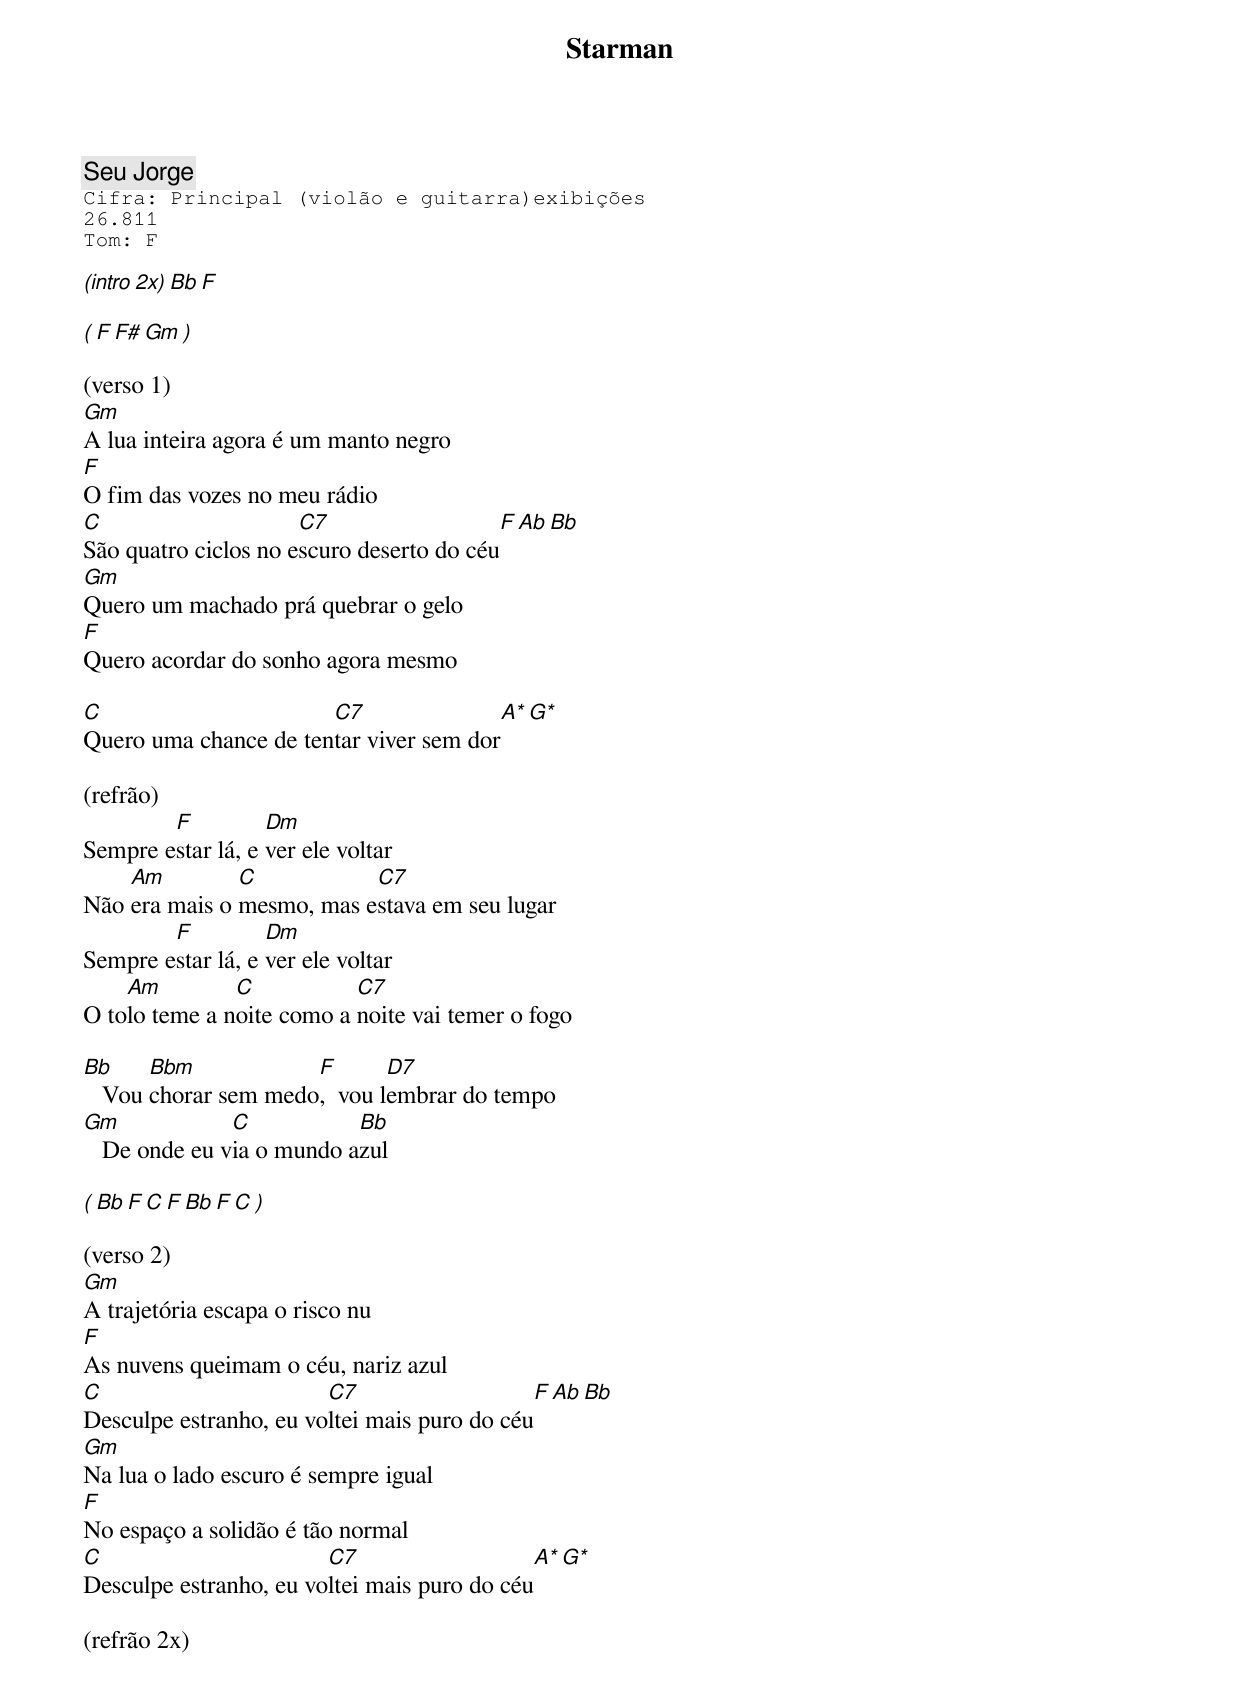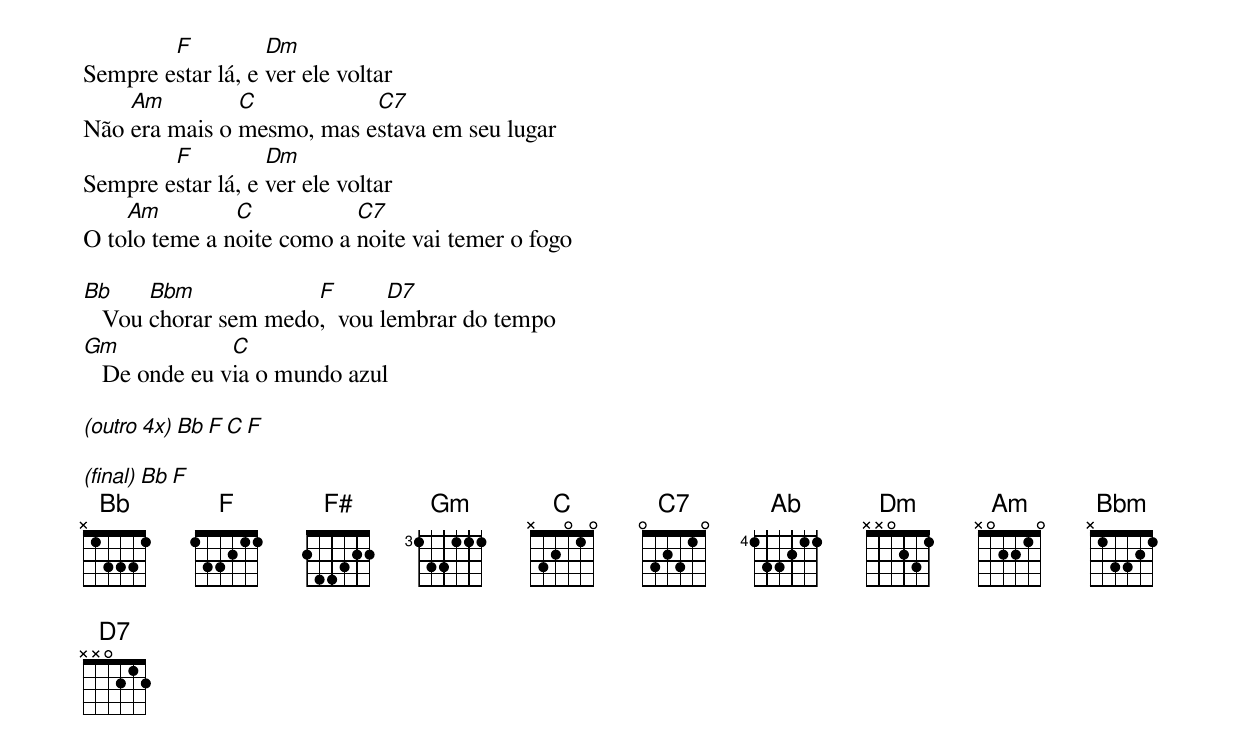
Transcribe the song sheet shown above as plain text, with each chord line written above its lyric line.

Starman

Seu Jorge
Cifra: Principal (violão e guitarra)exibições
26.811
Tom: F

(intro 2x) Bb  F

( F F# Gm )

(verso 1)
Gm
A lua inteira agora é um manto negro
F
O fim das vozes no meu rádio
C                     C7                    F Ab Bb
São quatro ciclos no escuro deserto do céu
Gm
Quero um machado prá quebrar o gelo
F
Quero acordar do sonho agora mesmo

C                      C7                 A* G*
Quero uma chance de tentar viver sem dor

(refrão)
        F          Dm
Sempre estar lá, e ver ele voltar
    Am         C           C7
Não era mais o mesmo, mas estava em seu lugar
        F          Dm
Sempre estar lá, e ver ele voltar
    Am         C           C7
O tolo teme a noite como a noite vai temer o fogo

Bb     Bbm            F       D7
   Vou chorar sem medo,  vou lembrar do tempo
Gm             C           Bb
   De onde eu via o mundo azul

( Bb  F  C  F  Bb  F  C )

(verso 2)
Gm
A trajetória escapa o risco nu
F
As nuvens queimam o céu, nariz azul
C                       C7                    F Ab Bb
Desculpe estranho, eu voltei mais puro do céu
Gm
Na lua o lado escuro é sempre igual
F
No espaço a solidão é tão normal
C                       C7                    A* G*
Desculpe estranho, eu voltei mais puro do céu

(refrão 2x)
        F          Dm
Sempre estar lá, e ver ele voltar
    Am         C           C7
Não era mais o mesmo, mas estava em seu lugar
        F          Dm
Sempre estar lá, e ver ele voltar
    Am         C           C7
O tolo teme a noite como a noite vai temer o fogo

Bb     Bbm            F       D7
   Vou chorar sem medo,  vou lembrar do tempo
Gm             C
   De onde eu via o mundo azul

(outro 4x) Bb  F  C  F

(final) Bb  F
